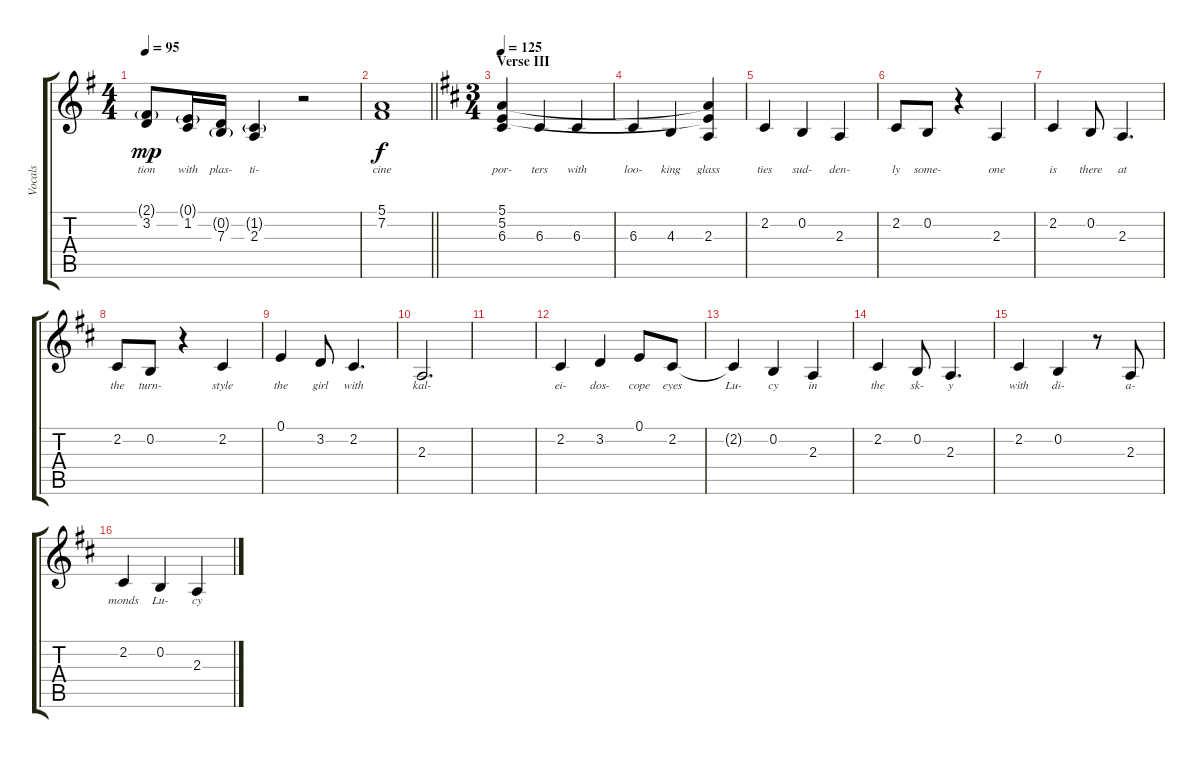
\track ("Vocals" "Vocals") {instrument oboe}
\staff {score tabs}
\tuning (E4 B3 G3 D3 A2 E2) {hide}
\ts (4 4)
\tempo 95
\clef g2
\ks g
(2.1{g} 3.2).8{lyrics (0 "tion") lyrics (1 "") lyrics (2 "") lyrics (3 "") lyrics (4 "") dy mp} (0.1{g} 1.2).16{lyrics (0 "with") lyrics (1 "") lyrics (2 "") lyrics (3 "") lyrics (4 "")} (0.2{g} 7.3).16{lyrics (0 "plas-") lyrics (1 "") lyrics (2 "") lyrics (3 "") lyrics (4 "")} (1.2{g} 2.3).4{lyrics (0 "ti-") lyrics (1 "") lyrics (2 "") lyrics (3 "") lyrics (4 "")} r.2 |
\barLineRight lightlight
(5.1 7.2).1{lyrics (0 "cine") lyrics (1 "") lyrics (2 "") lyrics (3 "") lyrics (4 "") dy f} |
\ts (3 4)
\section ("" "Verse III")
\tempo 125
\ks d
(5.1 5.2 6.3).4{lyrics (0 "por-") lyrics (1 "") lyrics (2 "") lyrics (3 "") lyrics (4 "")} 6.3.4{lyrics (0 "ters") lyrics (1 "") lyrics (2 "") lyrics (3 "") lyrics (4 "")} 6.3.4{lyrics (0 "with") lyrics (1 "") lyrics (2 "") lyrics (3 "") lyrics (4 "")} |
6.3.4{lyrics (0 "loo-") lyrics (1 "") lyrics (2 "") lyrics (3 "") lyrics (4 "")} 4.3.4{lyrics (0 "king") lyrics (1 "") lyrics (2 "") lyrics (3 "") lyrics (4 "")} (5.1{t} 5.2{t} 2.3).4{lyrics (0 "glass") lyrics (1 "") lyrics (2 "") lyrics (3 "") lyrics (4 "")} |
2.2.4{lyrics (0 "ties") lyrics (1 "") lyrics (2 "") lyrics (3 "") lyrics (4 "")} 0.2.4{lyrics (0 "sud-") lyrics (1 "") lyrics (2 "") lyrics (3 "") lyrics (4 "")} 2.3.4{lyrics (0 "den-") lyrics (1 "") lyrics (2 "") lyrics (3 "") lyrics (4 "")} |
2.2.8{lyrics (0 "ly") lyrics (1 "") lyrics (2 "") lyrics (3 "") lyrics (4 "")} 0.2.8{lyrics (0 "some-") lyrics (1 "") lyrics (2 "") lyrics (3 "") lyrics (4 "")} r.4 2.3.4{lyrics (0 "one") lyrics (1 "") lyrics (2 "") lyrics (3 "") lyrics (4 "")} |
2.2.4{lyrics (0 "is") lyrics (1 "") lyrics (2 "") lyrics (3 "") lyrics (4 "")} 0.2.8{lyrics (0 "there") lyrics (1 "") lyrics (2 "") lyrics (3 "") lyrics (4 "")} 2.3.4{d lyrics (0 "at") lyrics (1 "") lyrics (2 "") lyrics (3 "") lyrics (4 "")} |
2.2.8{lyrics (0 "the") lyrics (1 "") lyrics (2 "") lyrics (3 "") lyrics (4 "")} 0.2.8{lyrics (0 "turn-") lyrics (1 "") lyrics (2 "") lyrics (3 "") lyrics (4 "")} r.4 2.2.4{lyrics (0 "style") lyrics (1 "") lyrics (2 "") lyrics (3 "") lyrics (4 "")} |
0.1.4{lyrics (0 "the") lyrics (1 "") lyrics (2 "") lyrics (3 "") lyrics (4 "")} 3.2.8{lyrics (0 "girl") lyrics (1 "") lyrics (2 "") lyrics (3 "") lyrics (4 "")} 2.2.4{d lyrics (0 "with") lyrics (1 "") lyrics (2 "") lyrics (3 "") lyrics (4 "")} |
2.3.2{d lyrics (0 "kal-") lyrics (1 "") lyrics (2 "") lyrics (3 "") lyrics (4 "")} |
|
2.2.4{lyrics (0 "ei-") lyrics (1 "") lyrics (2 "") lyrics (3 "") lyrics (4 "")} 3.2.4{lyrics (0 "dos-") lyrics (1 "") lyrics (2 "") lyrics (3 "") lyrics (4 "")} 0.1.8{lyrics (0 "cope") lyrics (1 "") lyrics (2 "") lyrics (3 "") lyrics (4 "")} 2.2.8{lyrics (0 "eyes") lyrics (1 "") lyrics (2 "") lyrics (3 "") lyrics (4 "")} |
2.2{t}.4{lyrics (0 "Lu-") lyrics (1 "") lyrics (2 "") lyrics (3 "") lyrics (4 "")} 0.2.4{lyrics (0 "cy") lyrics (1 "") lyrics (2 "") lyrics (3 "") lyrics (4 "")} 2.3.4{lyrics (0 "in") lyrics (1 "") lyrics (2 "") lyrics (3 "") lyrics (4 "")} |
2.2.4{lyrics (0 "the") lyrics (1 "") lyrics (2 "") lyrics (3 "") lyrics (4 "")} 0.2.8{lyrics (0 "sk-") lyrics (1 "") lyrics (2 "") lyrics (3 "") lyrics (4 "")} 2.3.4{d lyrics (0 "y") lyrics (1 "") lyrics (2 "") lyrics (3 "") lyrics (4 "")} |
2.2.4{lyrics (0 "with") lyrics (1 "") lyrics (2 "") lyrics (3 "") lyrics (4 "")} 0.2.4{lyrics (0 "di-") lyrics (1 "") lyrics (2 "") lyrics (3 "") lyrics (4 "")} r.8 2.3.8{lyrics (0 "a-") lyrics (1 "") lyrics (2 "") lyrics (3 "") lyrics (4 "")} |
2.2.4{lyrics (0 "monds") lyrics (1 "") lyrics (2 "") lyrics (3 "") lyrics (4 "")} 0.2.4{lyrics (0 "Lu-") lyrics (1 "") lyrics (2 "") lyrics (3 "") lyrics (4 "")} 2.3.4{lyrics (0 "cy") lyrics (1 "") lyrics (2 "") lyrics (3 "") lyrics (4 "")}
